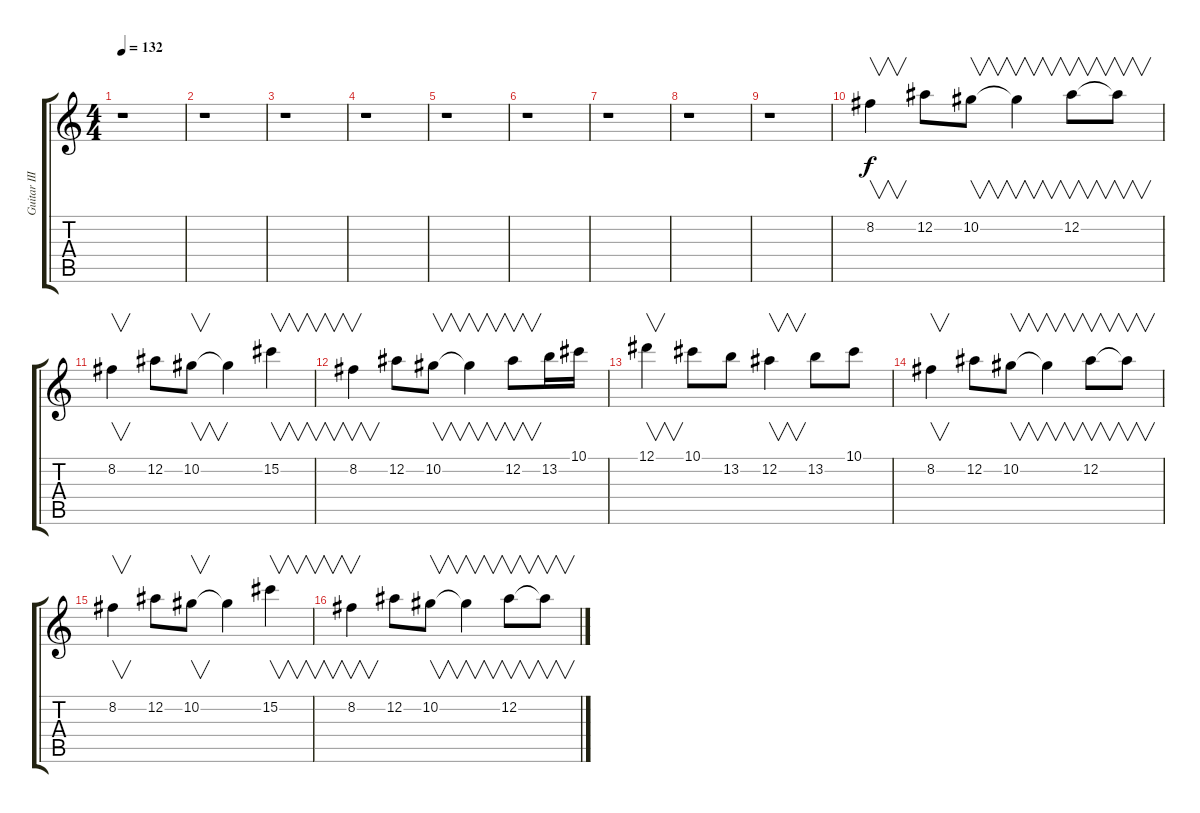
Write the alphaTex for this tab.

\track ("Guitar III" "Guitar III") {instrument distortionguitar}
\staff {score tabs}
\tuning (Eb4 Bb3 Gb3 Db3 Ab2 Eb2) {hide}
\ts (4 4)
\tempo 132
\clef g2
\ks c
r.1{dy f} |
r.1 |
r.1 |
r.1 |
r.1 |
r.1 |
r.1 |
r.1 |
r.1 |
8.2.4{v} 12.2.8 10.2.8{v} 10.2{t}.4{v} 12.2.8{v} 12.2{t}.8{v} |
8.2.4{v} 12.2.8 10.2.8{v} 10.2{t}.4 15.2.4{v} |
8.2.4{v} 12.2.8 10.2.8{v} 10.2{t}.4{v} 12.2.8{v} 13.2.16 10.1.16 |
12.1.4{v} 10.1.8 13.2.8 12.2.4{v} 13.2.8 10.1.8 |
8.2.4{v} 12.2.8 10.2.8{v} 10.2{t}.4{v} 12.2.8{v} 12.2{t}.8{v} |
8.2.4{v} 12.2.8 10.2.8{v} 10.2{t}.4 15.2.4{v} |
8.2.4{v} 12.2.8 10.2.8{v} 10.2{t}.4{v} 12.2.8{v} 12.2{t}.8{v}
